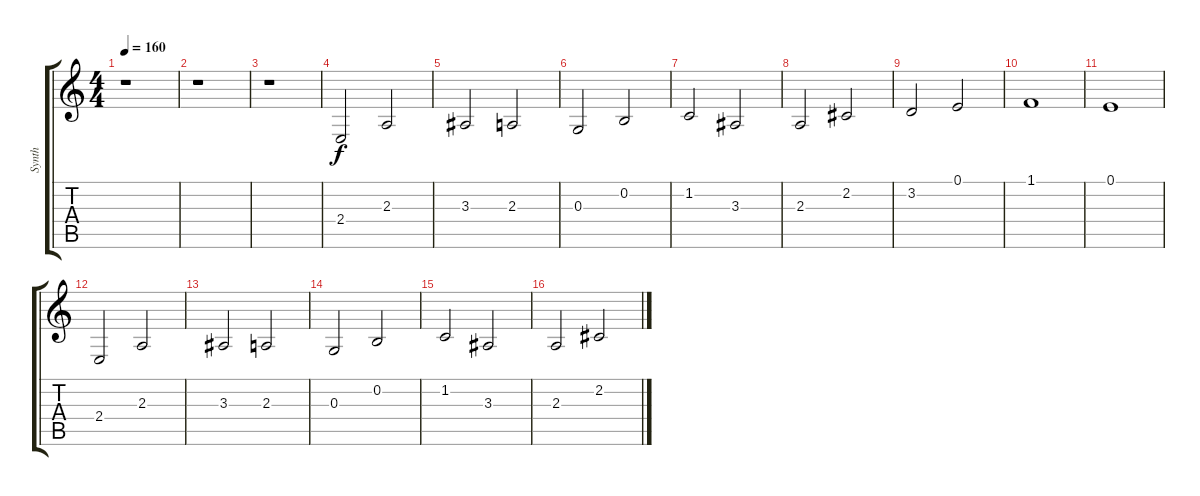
\track ("Synth" "Synth") {instrument choiraahs}
\staff {score tabs}
\tuning (E4 B3 G3 D3 A2 E2) {hide}
\ts (4 4)
\tempo 160
\clef g2
\ks c
r.1{dy f} |
r.1 |
r.1 |
2.4.2 2.3.2 |
3.3.2 2.3.2 |
0.3.2 0.2.2 |
1.2.2 3.3.2 |
2.3.2 2.2.2 |
3.2.2 0.1.2 |
1.1.1 |
0.1.1 |
2.4.2 2.3.2 |
3.3.2 2.3.2 |
0.3.2 0.2.2 |
1.2.2 3.3.2 |
2.3.2 2.2.2
